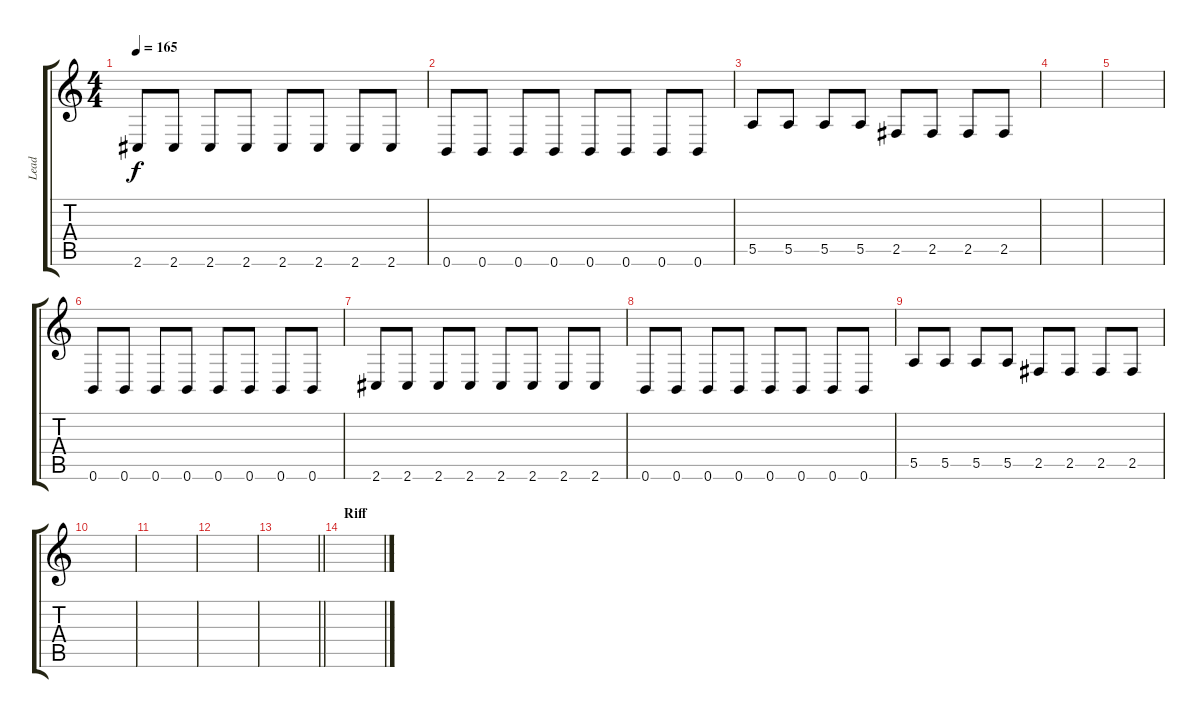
\track ("Lead" "Lead") {instrument electricguitarclean}
\staff {score tabs}
\tuning (B3 Gb3 D3 A2 E2 B1) {hide}
\ts (4 4)
\tempo 165
\clef g2
\ks c
2.6.8{dy f} 2.6.8 2.6.8 2.6.8 2.6.8 2.6.8 2.6.8 2.6.8 |
0.6.8 0.6.8 0.6.8 0.6.8 0.6.8 0.6.8 0.6.8 0.6.8 |
5.5.8 5.5.8 5.5.8 5.5.8 2.5.8 2.5.8 2.5.8 2.5.8 |
|
|
0.6.8 0.6.8 0.6.8 0.6.8 0.6.8 0.6.8 0.6.8 0.6.8 |
2.6.8 2.6.8 2.6.8 2.6.8 2.6.8 2.6.8 2.6.8 2.6.8 |
0.6.8 0.6.8 0.6.8 0.6.8 0.6.8 0.6.8 0.6.8 0.6.8 |
5.5.8 5.5.8 5.5.8 5.5.8 2.5.8 2.5.8 2.5.8 2.5.8 |
|
|
|
\barLineRight lightlight
|
\section ("" "Riff")
